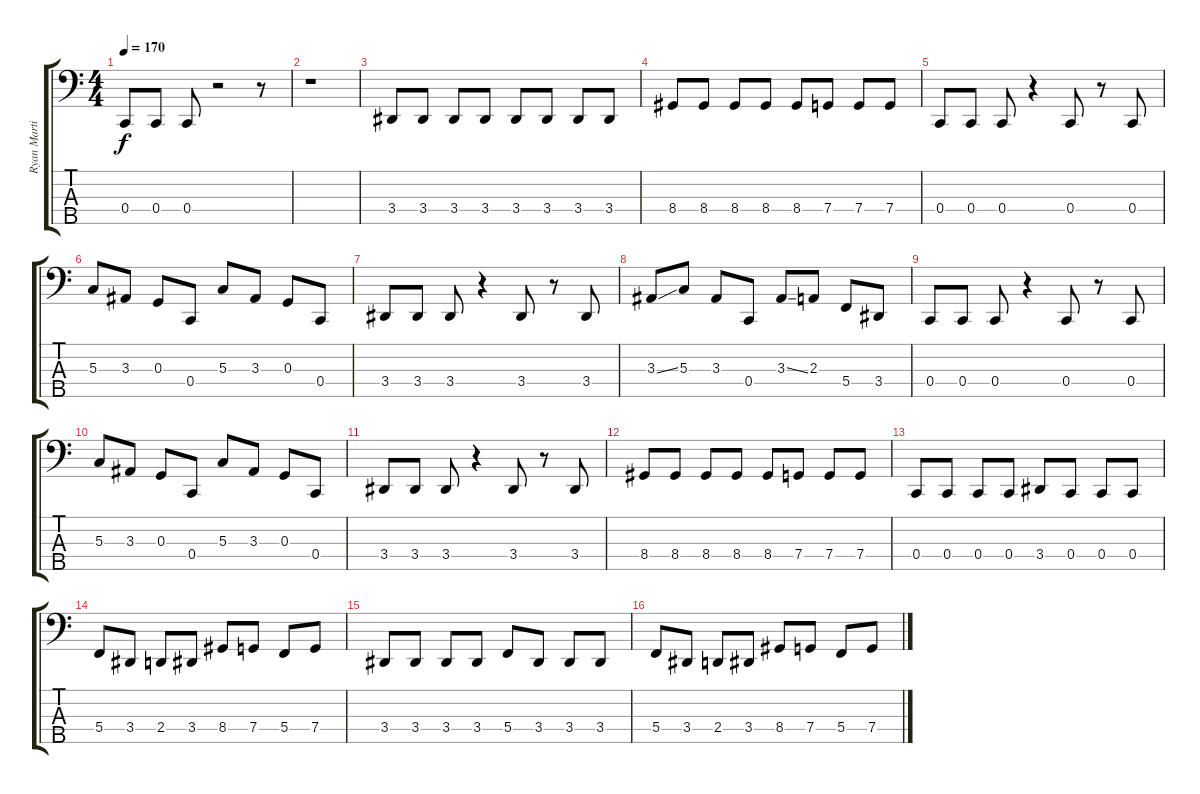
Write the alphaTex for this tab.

\track ("Ryan Martinie" "Ryan Marti") {instrument electricbassfinger}
\staff {score tabs}
\tuning (F2 C2 G1 C1 G0) {hide}
\ts (4 4)
\tempo 170
\clef f4
\ks c
0.4.8{dy f} 0.4.8 0.4.8 r.2 r.8 |
r.1 |
3.4.8 3.4.8 3.4.8 3.4.8 3.4.8 3.4.8 3.4.8 3.4.8 |
8.4.8 8.4.8 8.4.8 8.4.8 8.4.8 7.4.8 7.4.8 7.4.8 |
0.4.8 0.4.8 0.4.8 r.4 0.4.8 r.8 0.4.8 |
5.3.8 3.3.8 0.3.8 0.4.8 5.3.8 3.3.8 0.3.8 0.4.8 |
3.4.8 3.4.8 3.4.8 r.4 3.4.8 r.8 3.4.8 |
3.3{ss}.8 5.3.8 3.3.8 0.4.8 3.3{ss}.8 2.3.8 5.4.8 3.4.8 |
0.4.8 0.4.8 0.4.8 r.4 0.4.8 r.8 0.4.8 |
5.3.8 3.3.8 0.3.8 0.4.8 5.3.8 3.3.8 0.3.8 0.4.8 |
3.4.8 3.4.8 3.4.8 r.4 3.4.8 r.8 3.4.8 |
8.4.8 8.4.8 8.4.8 8.4.8 8.4.8 7.4.8 7.4.8 7.4.8 |
0.4.8 0.4.8 0.4.8 0.4.8 3.4.8 0.4.8 0.4.8 0.4.8 |
5.4.8 3.4.8 2.4.8 3.4.8 8.4.8 7.4.8 5.4.8 7.4.8 |
3.4.8 3.4.8 3.4.8 3.4.8 5.4.8 3.4.8 3.4.8 3.4.8 |
5.4.8 3.4.8 2.4.8 3.4.8 8.4.8 7.4.8 5.4.8 7.4.8
